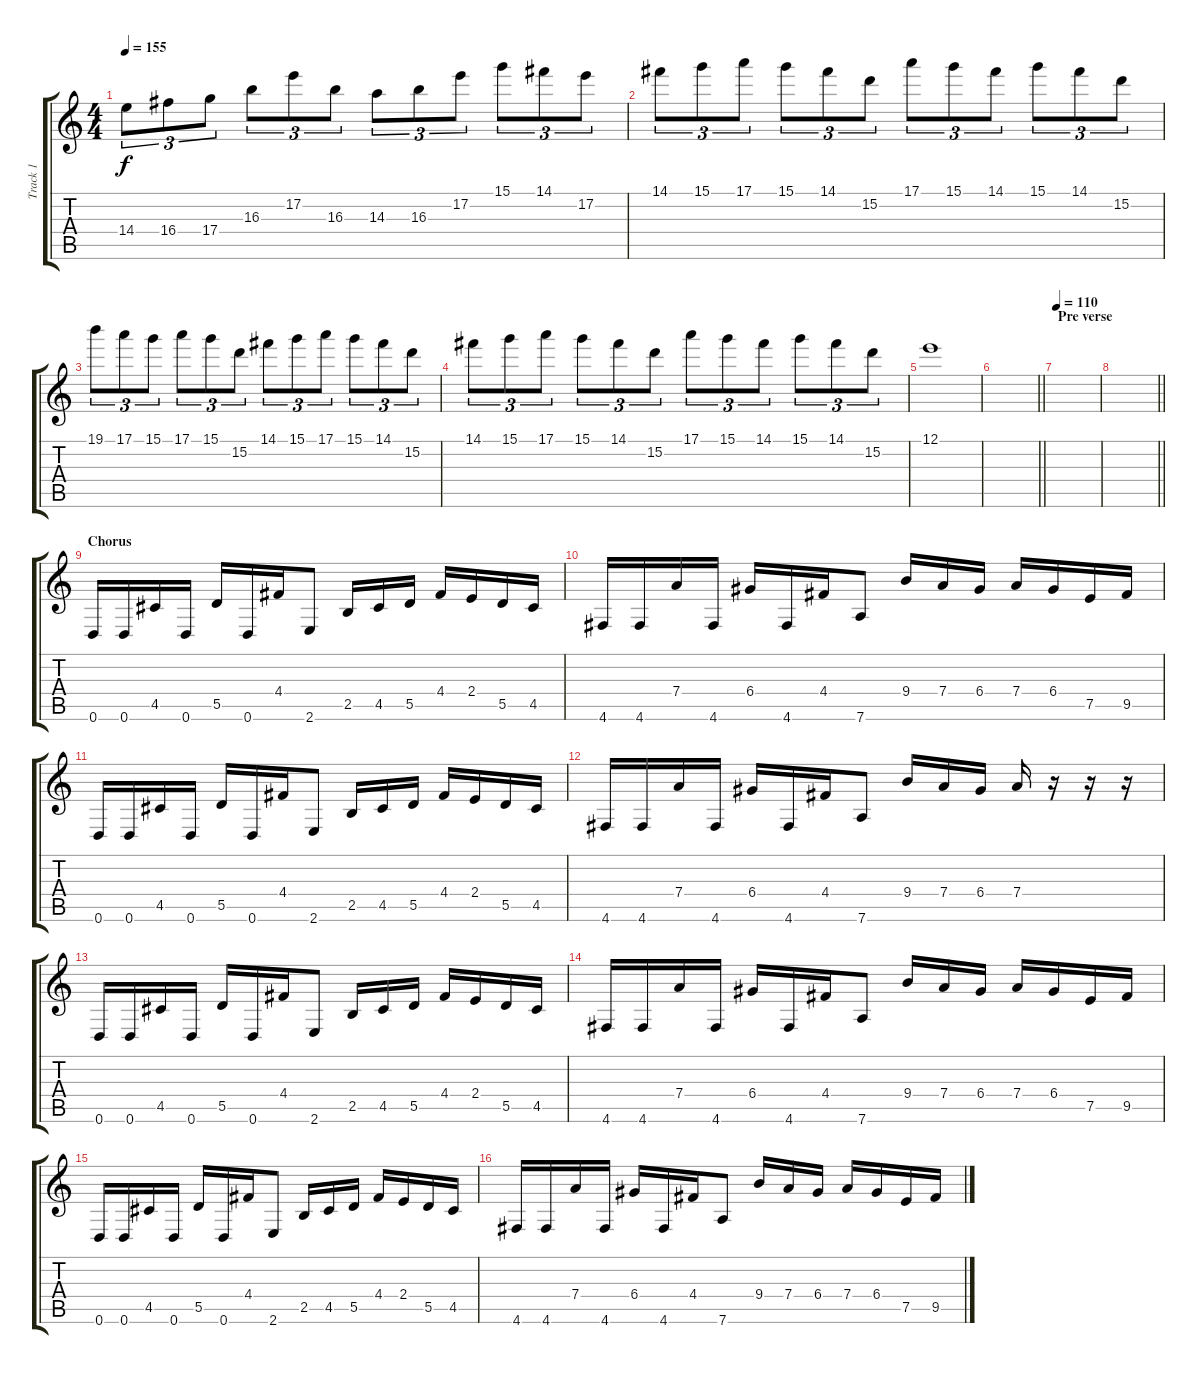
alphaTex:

\track ("Track 1" "Track 1") {instrument distortionguitar}
\staff {score tabs}
\tuning (E4 B3 G3 D3 A2 D2) {hide}
\ts (4 4)
\tempo 155
\clef g2
\ks c
14.4.8{tu (3 2) dy f} 16.4.8{tu (3 2)} 17.4.8{tu (3 2)} 16.3.8{tu (3 2)} 17.2.8{tu (3 2)} 16.3.8{tu (3 2)} 14.3.8{tu (3 2)} 16.3.8{tu (3 2)} 17.2.8{tu (3 2)} 15.1.8{tu (3 2)} 14.1.8{tu (3 2)} 17.2.8{tu (3 2)} |
14.1.8{tu (3 2)} 15.1.8{tu (3 2)} 17.1.8{tu (3 2)} 15.1.8{tu (3 2)} 14.1.8{tu (3 2)} 15.2.8{tu (3 2)} 17.1.8{tu (3 2)} 15.1.8{tu (3 2)} 14.1.8{tu (3 2)} 15.1.8{tu (3 2)} 14.1.8{tu (3 2)} 15.2.8{tu (3 2)} |
19.1.8{tu (3 2)} 17.1.8{tu (3 2)} 15.1.8{tu (3 2)} 17.1.8{tu (3 2)} 15.1.8{tu (3 2)} 15.2.8{tu (3 2)} 14.1.8{tu (3 2)} 15.1.8{tu (3 2)} 17.1.8{tu (3 2)} 15.1.8{tu (3 2)} 14.1.8{tu (3 2)} 15.2.8{tu (3 2)} |
14.1.8{tu (3 2)} 15.1.8{tu (3 2)} 17.1.8{tu (3 2)} 15.1.8{tu (3 2)} 14.1.8{tu (3 2)} 15.2.8{tu (3 2)} 17.1.8{tu (3 2)} 15.1.8{tu (3 2)} 14.1.8{tu (3 2)} 15.1.8{tu (3 2)} 14.1.8{tu (3 2)} 15.2.8{tu (3 2)} |
12.1.1 |
\barLineRight lightlight
|
\section ("" "Pre verse")
\tempo 110
|
\barLineRight lightlight
|
\section ("" "Chorus")
0.6.16 0.6.16 4.5.16 0.6.16 5.5.16 0.6.16 4.4.16 2.6.8 2.5.16 4.5.16 5.5.16 4.4.16 2.4.16 5.5.16 4.5.16 |
4.6.16 4.6.16 7.4.16 4.6.16 6.4.16 4.6.16 4.4.16 7.6.8 9.4.16 7.4.16 6.4.16 7.4.16 6.4.16 7.5.16 9.5.16 |
0.6.16 0.6.16 4.5.16 0.6.16 5.5.16 0.6.16 4.4.16 2.6.8 2.5.16 4.5.16 5.5.16 4.4.16 2.4.16 5.5.16 4.5.16 |
4.6.16 4.6.16 7.4.16 4.6.16 6.4.16 4.6.16 4.4.16 7.6.8 9.4.16 7.4.16 6.4.16 7.4.16 r.16 r.16 r.16 |
0.6.16 0.6.16 4.5.16 0.6.16 5.5.16 0.6.16 4.4.16 2.6.8 2.5.16 4.5.16 5.5.16 4.4.16 2.4.16 5.5.16 4.5.16 |
4.6.16 4.6.16 7.4.16 4.6.16 6.4.16 4.6.16 4.4.16 7.6.8 9.4.16 7.4.16 6.4.16 7.4.16 6.4.16 7.5.16 9.5.16 |
0.6.16 0.6.16 4.5.16 0.6.16 5.5.16 0.6.16 4.4.16 2.6.8 2.5.16 4.5.16 5.5.16 4.4.16 2.4.16 5.5.16 4.5.16 |
4.6.16 4.6.16 7.4.16 4.6.16 6.4.16 4.6.16 4.4.16 7.6.8 9.4.16 7.4.16 6.4.16 7.4.16 6.4.16 7.5.16 9.5.16
